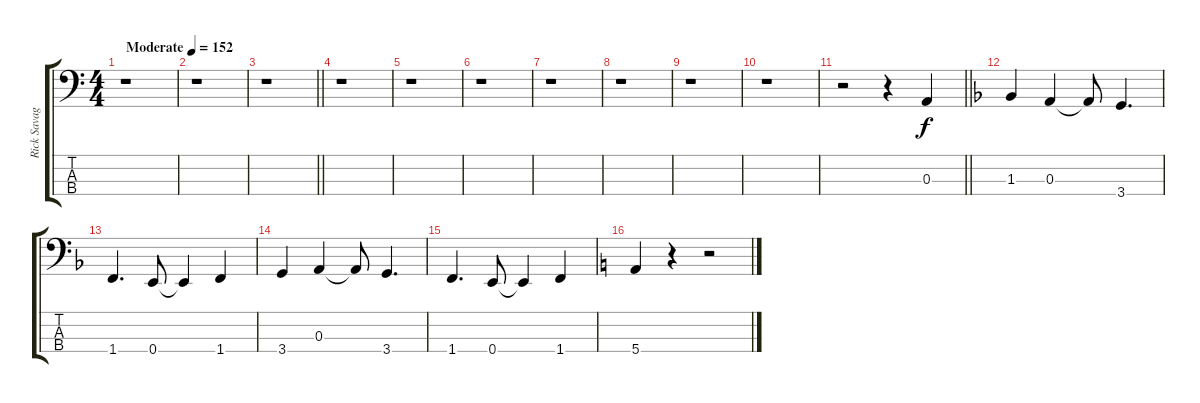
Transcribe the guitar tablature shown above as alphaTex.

\track ("Rick Savage" "Rick Savag") {instrument electricbassfinger}
\staff {score tabs}
\tuning (G2 D2 A1 E1) {hide}
\ts (4 4)
\tempo (152 "Moderate")
\clef f4
\ks c
r.1{dy f instrument electricbassfinger} |
r.1 |
\barLineRight lightlight
r.1 |
r.1 |
r.1 |
r.1 |
r.1 |
r.1 |
r.1 |
r.1 |
\barLineRight lightlight
r.2 r.4 0.3.4 |
\ks f
1.3.4 0.3.4 0.3{t}.8 3.4.4{d} |
1.4.4{d} 0.4.8 0.4{t}.4 1.4.4 |
3.4.4 0.3.4 0.3{t}.8 3.4.4{d} |
\ks dminor
1.4.4{d} 0.4.8 0.4{t}.4 1.4.4 |
\ks aminor
5.4.4 r.4 r.2
